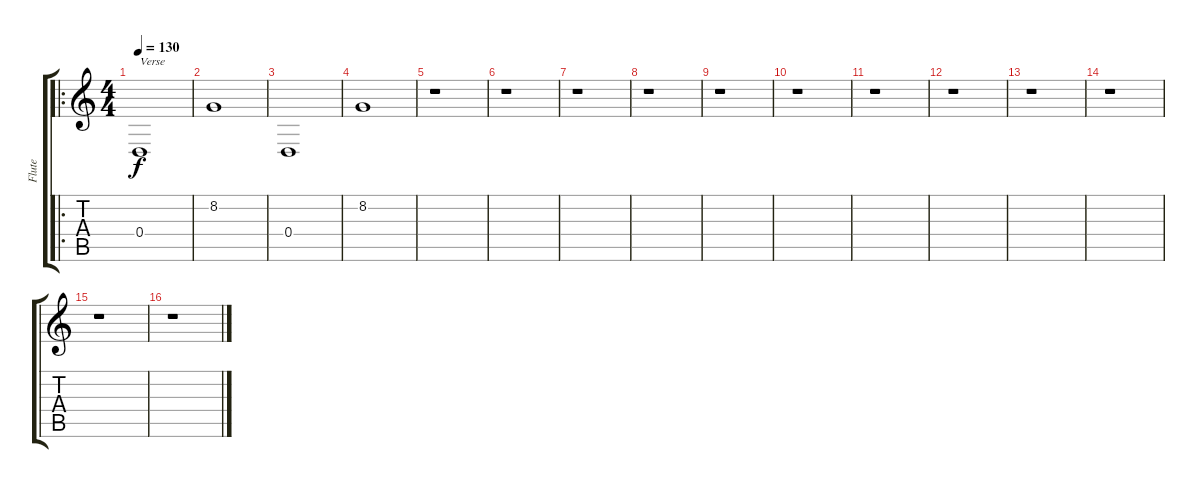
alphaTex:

\track ("Flute" "Flute") {instrument flute}
\staff {score tabs}
\tuning (E4 B3 G3 D3 A2 E2) {hide}
\ro
\ts (4 4)
\tempo 130
\clef g2
\ks c
0.4.1{txt "Verse" dy f} |
8.2.1 |
0.4.1 |
8.2.1 |
r.1 |
r.1 |
r.1 |
r.1 |
r.1 |
r.1 |
r.1 |
r.1 |
r.1 |
r.1 |
r.1 |
r.1
